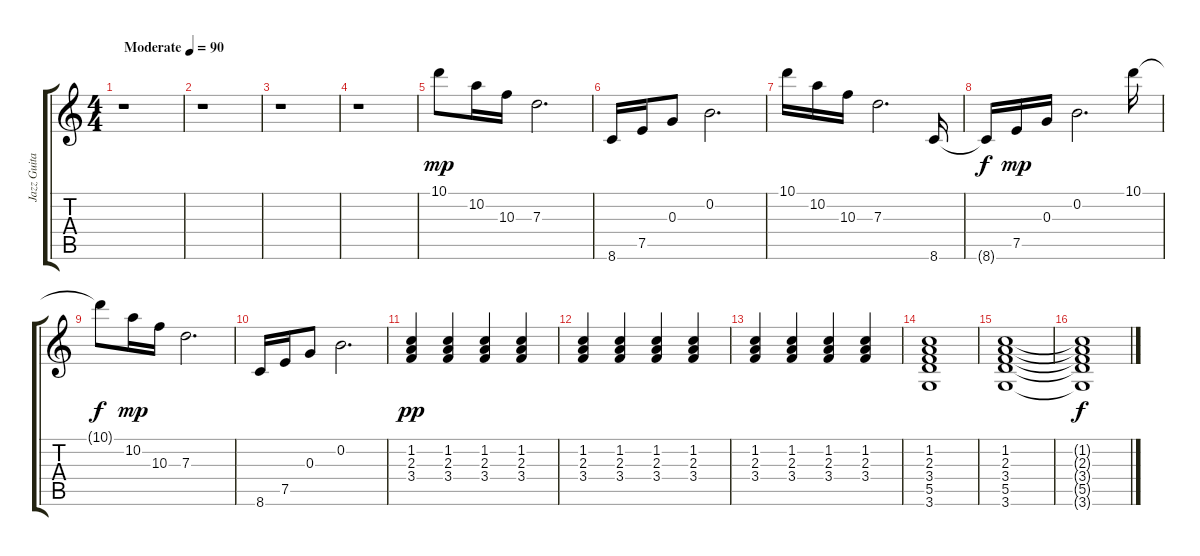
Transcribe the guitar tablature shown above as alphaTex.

\track ("Jazz Guitar" "Jazz Guita") {instrument electricguitarjazz}
\staff {score tabs}
\tuning (E4 B3 G3 D3 A2 E2) {hide}
\ts (4 4)
\tempo (90 "Moderate")
\clef g2
\ks c
r.1{dy mp instrument electricguitarjazz} |
r.1 |
r.1 |
r.1 |
10.1.8 10.2.16 10.3.16 7.3.2{d} |
8.6.16 7.5.16 0.3.8 0.2.2{d} |
10.1.16 10.2.16 10.3.16 7.3.2{d} 8.6.16 |
8.6{t}.16{dy f} 7.5.16{dy mp} 0.3.16 0.2.2{d} 10.1.16 |
10.1{t}.8{dy f} 10.2.16{dy mp} 10.3.16 7.3.2{d} |
8.6.16 7.5.16 0.3.8 0.2.2{d} |
(1.2 2.3 3.4).4{dy pp} (1.2 2.3 3.4).4 (1.2 2.3 3.4).4 (1.2 2.3 3.4).4 |
(1.2 2.3 3.4).4 (1.2 2.3 3.4).4 (1.2 2.3 3.4).4 (1.2 2.3 3.4).4 |
(1.2 2.3 3.4).4 (1.2 2.3 3.4).4 (1.2 2.3 3.4).4 (1.2 2.3 3.4).4 |
(1.2 2.3 3.4 5.5 3.6).1 |
(1.2 2.3 3.4 5.5 3.6).1 |
(1.2{t} 2.3{t} 3.4{t} 5.5{t} 3.6{t}).1{dy f}
